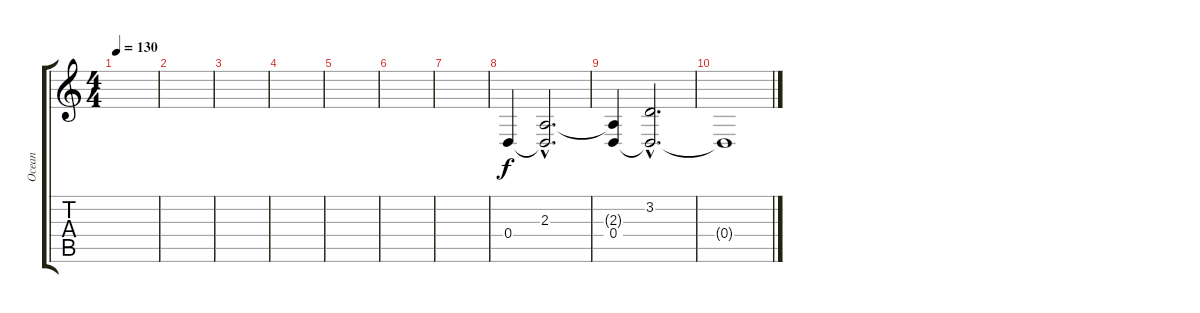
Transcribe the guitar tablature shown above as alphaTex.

\track ("Ocean" "Ocean") {instrument seashore}
\staff {score tabs}
\tuning (E4 B3 G3 D3 A2 E2) {hide}
\ts (4 4)
\tempo 130
\clef g2
\ks c
|
|
|
|
|
|
|
0.4.4{volume 16 instrument seashore} (2.3{hac} 0.4{hac t}).2{d} |
(2.3{t} 0.4).4 (3.2{hac} 0.4{hac t}).2{d} |
0.4{t}.1
